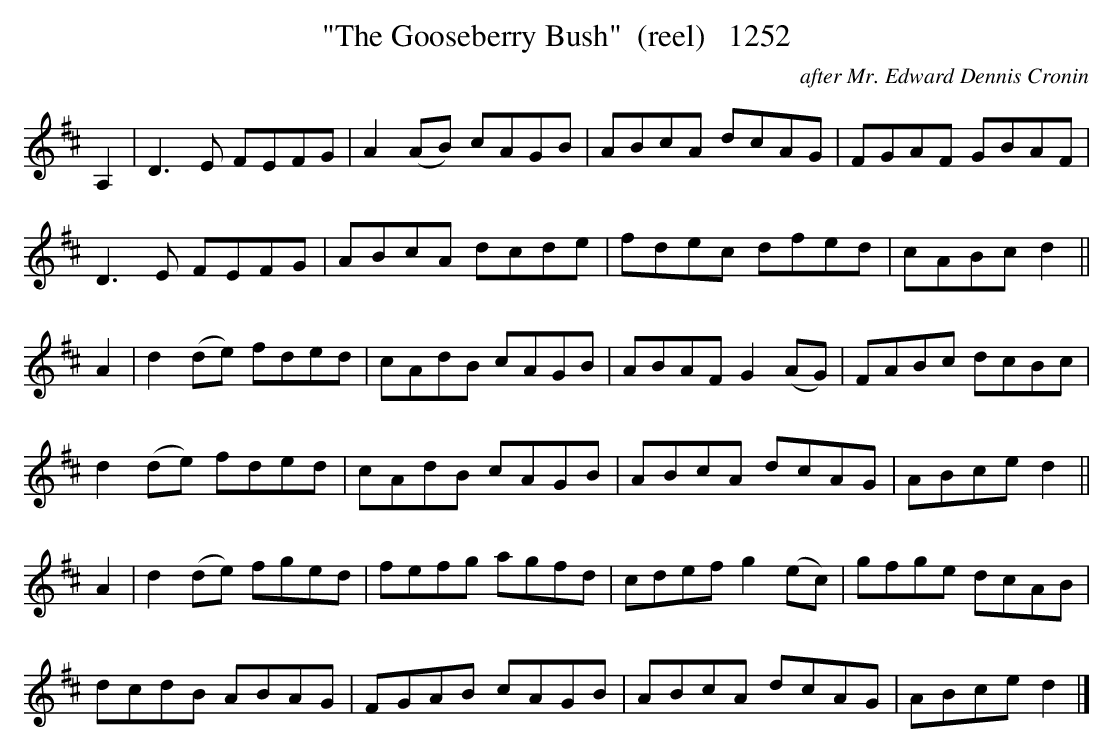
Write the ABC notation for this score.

X:1
T:"The Gooseberry Bush"  (reel)   1252
C:after Mr. Edward Dennis Cronin
BRENNAN July 2003 (HTTP://WWW.SOSYOURMOM.COM)
L:1/8
K:D
A,2|D3E FEFG|A2(AB) cAGB|ABcA dcAG|FGAF GBAF|
D3E FEFG|ABcA dcde|fdec dfed|cABc d2||
A2|d2(de) fded|cAdB cAGB|ABAF G2(AG)|FABc dcBc|
d2(de) fded|cAdB cAGB|ABcA dcAG|ABce d2||
A2|d2(de) fged|fefg agfd|cdef g2(ec)|gfge dcAB|
dcdB ABAG|FGAB cAGB|ABcA dcAG|ABce d2|]
